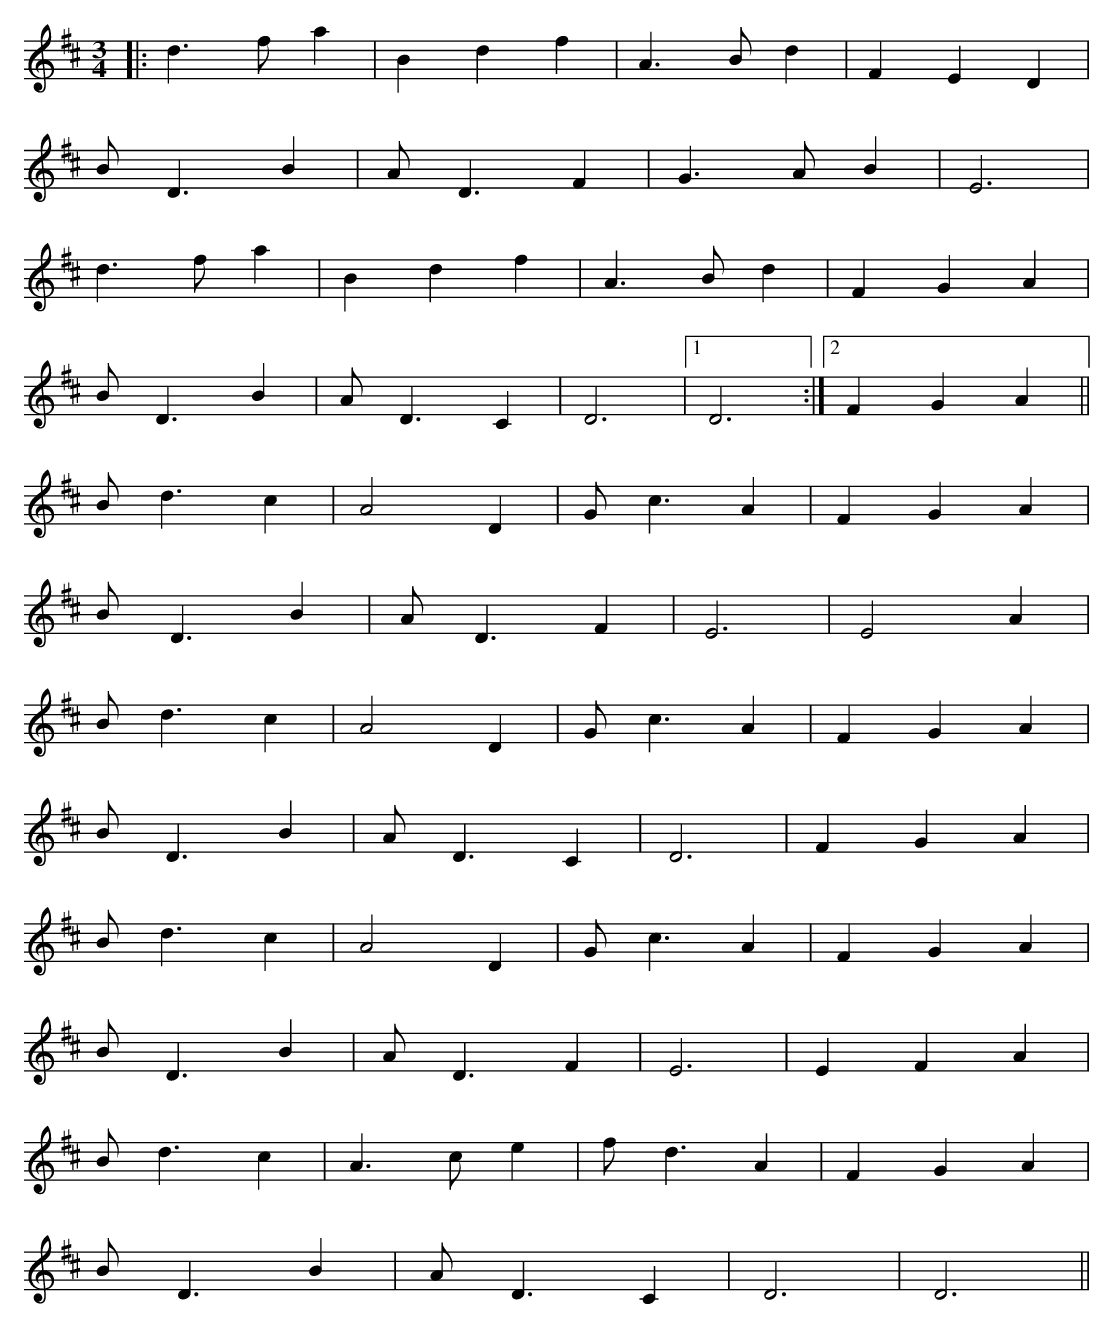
X:1
M:3/4
K:D
|:d3 f a2|B2 d2 f2|A3 B d2|F2 E2 D2|
B D3 B2|A D3 F2|G3 A B2|E6|
d3 f a2|B2 d2 f2|A3 B d2|F2 G2 A2|
B D3 B2|A D3 C2|D6|1 D6:|2 F2 G2 A2||
B d3 c2|A4 D2|G c3 A2|F2 G2 A2|
B D3 B2|A D3 F2|E6|E4 A2|
B d3 c2|A4 D2|G c3 A2|F2 G2 A2|
B D3 B2|A D3 C2|D6|F2 G2 A2|
B d3 c2|A4 D2|G c3 A2|F2 G2 A2|
B D3 B2|A D3 F2|E6|E2 F2 A2|
B d3 c2|A3 c e2|f d3 A2|F2 G2 A2|
B D3 B2|A D3 C2|D6|D6||
